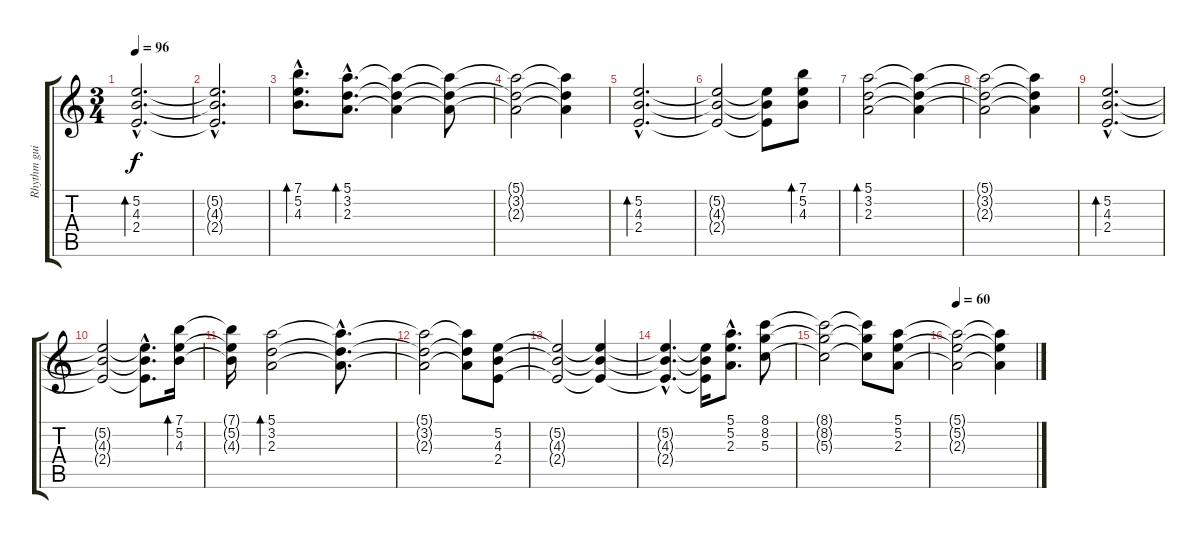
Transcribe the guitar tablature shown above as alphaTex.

\track ("Rhythm guitar" "Rhythm gui") {instrument distortionguitar}
\staff {score tabs}
\tuning (E4 B3 G3 D3 A2 E2) {hide}
\ts (3 4)
\tempo 96
\clef g2
\ks c
(5.2{hac} 4.3{hac} 2.4{hac}).2{d bd 60 dy f volume 10 instrument acousticguitarsteel} |
(5.2{hac t} 4.3{hac t} 2.4{hac t}).2{d} |
(7.1{hac} 5.2{hac} 4.3{hac}).8{d bd 60} (5.1{hac} 3.2{hac} 2.3{hac}).8{d bd 60} (5.1{t} 3.2{t} 2.3{t}).4 (5.1{t} 3.2{t} 2.3{t}).8 |
(5.1{t} 3.2{t} 2.3{t}).2 (5.1{t} 3.2{t} 2.3{t}).4 |
(5.2{hac} 4.3{hac} 2.4{hac}).2{d bd 60} |
(5.2{t} 4.3{t} 2.4{t}).2 (5.2{t} 4.3{t} 2.4{t}).8 (7.1 5.2 4.3).8{bd 60} |
(5.1 3.2 2.3).2{bd 60} (5.1{t} 3.2{t} 2.3{t}).4 |
(5.1{t} 3.2{t} 2.3{t}).2 (5.1{t} 3.2{t} 2.3{t}).4 |
(5.2{hac} 4.3{hac} 2.4{hac}).2{d bd 60} |
(5.2{t} 4.3{t} 2.4{t}).2 (5.2{hac t} 4.3{hac t} 2.4{hac t}).8{d} (7.1 5.2 4.3).16{bd 60} |
(7.1{t} 5.2{t} 4.3{t}).16 (5.1 3.2 2.3).2{bd 60} (5.1{hac t} 3.2{hac t} 2.3{hac t}).8{d} |
(5.1{t} 3.2{t} 2.3{t}).2 (5.1{t} 3.2{t} 2.3{t}).8 (5.2 4.3 2.4).8 |
(5.2{t} 4.3{t} 2.4{t}).2 (5.2{t} 4.3{t} 2.4{t}).4 |
(5.2{hac t} 4.3{hac t} 2.4{hac t}).4{d} (5.2{t} 4.3{t} 2.4{t}).16 (5.1{hac} 5.2{hac} 2.3{hac}).8{d} (8.1 8.2 5.3).8 |
(8.1{t} 8.2{t} 5.3{t}).2 (8.1{t} 8.2{t} 5.3{t}).8 (5.1 5.2 2.3).8 |
\tempo 60
(5.1{t} 5.2{t} 2.3{t}).2 (5.1{t} 5.2{t} 2.3{t}).4
